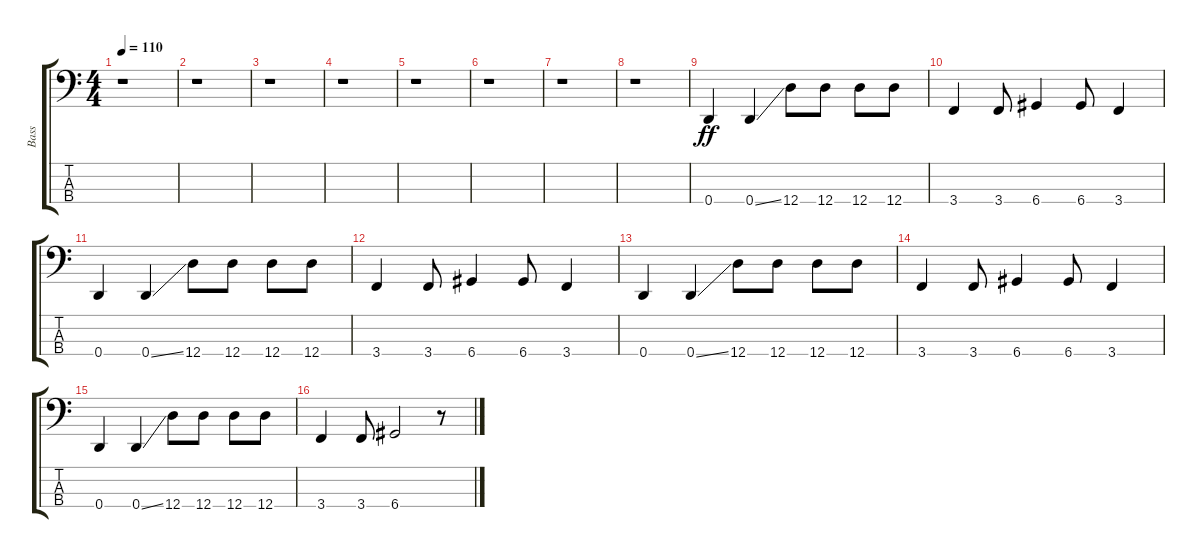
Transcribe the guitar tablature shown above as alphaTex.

\track ("Bass" "Bass") {instrument electricbassfinger}
\staff {score tabs}
\tuning (G2 D2 A1 D1) {hide}
\ts (4 4)
\tempo 110
\clef f4
\ks c
r.1{dy ff instrument electricbassfinger} |
r.1 |
r.1 |
r.1 |
r.1 |
r.1 |
r.1 |
r.1 |
0.4.4 0.4{ss}.4 12.4.8 12.4.8 12.4.8 12.4.8 |
3.4.4 3.4.8 6.4.4 6.4.8 3.4.4 |
0.4.4 0.4{ss}.4 12.4.8 12.4.8 12.4.8 12.4.8 |
3.4.4 3.4.8 6.4.4 6.4.8 3.4.4 |
0.4.4 0.4{ss}.4 12.4.8 12.4.8 12.4.8 12.4.8 |
3.4.4 3.4.8 6.4.4 6.4.8 3.4.4 |
0.4.4 0.4{ss}.4 12.4.8 12.4.8 12.4.8 12.4.8 |
3.4.4 3.4.8 6.4.2 r.8
